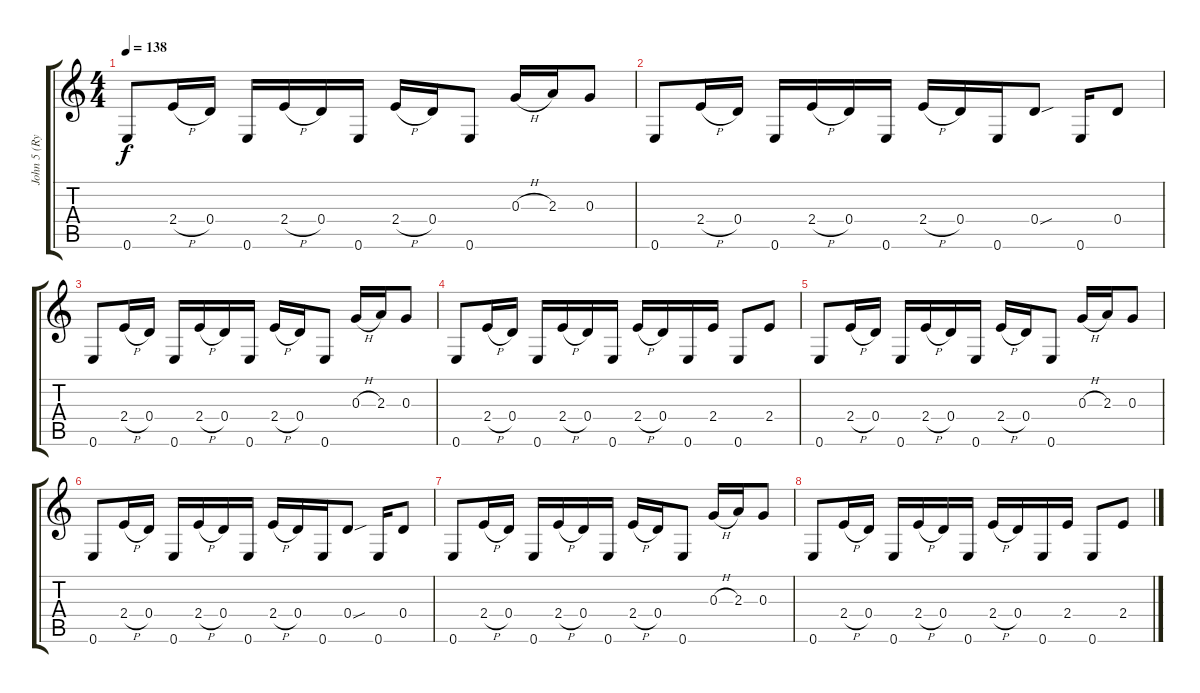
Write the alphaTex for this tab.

\track ("John 5 (Rythmic)" "John 5 (Ry") {instrument distortionguitar}
\staff {score tabs}
\tuning (E4 B3 G3 D3 A2 E2) {hide}
\ts (4 4)
\tempo 138
\clef g2
\ks c
0.6.8{dy f instrument distortionguitar} 2.4{h}.16 0.4.16 0.6.16 2.4{h}.16 0.4.16 0.6.16 2.4{h}.16 0.4.16 0.6.8 0.3{h}.16 2.3.16 0.3.8 |
0.6.8 2.4{h}.16 0.4.16 0.6.16 2.4{h}.16 0.4.16 0.6.16 2.4{h}.16 0.4.16 0.6.16 0.4{sou}.8 0.6.16 0.4.8 |
0.6.8 2.4{h}.16 0.4.16 0.6.16 2.4{h}.16 0.4.16 0.6.16 2.4{h}.16 0.4.16 0.6.8 0.3{h}.16 2.3.16 0.3.8 |
0.6.8 2.4{h}.16 0.4.16 0.6.16 2.4{h}.16 0.4.16 0.6.16 2.4{h}.16 0.4.16 0.6.16 2.4.16 0.6.8 2.4.8 |
0.6.8 2.4{h}.16 0.4.16 0.6.16 2.4{h}.16 0.4.16 0.6.16 2.4{h}.16 0.4.16 0.6.8 0.3{h}.16 2.3.16 0.3.8 |
0.6.8 2.4{h}.16 0.4.16 0.6.16 2.4{h}.16 0.4.16 0.6.16 2.4{h}.16 0.4.16 0.6.16 0.4{sou}.8 0.6.16 0.4.8 |
0.6.8 2.4{h}.16 0.4.16 0.6.16 2.4{h}.16 0.4.16 0.6.16 2.4{h}.16 0.4.16 0.6.8 0.3{h}.16 2.3.16 0.3.8 |
0.6.8 2.4{h}.16 0.4.16 0.6.16 2.4{h}.16 0.4.16 0.6.16 2.4{h}.16 0.4.16 0.6.16 2.4.16 0.6.8 2.4.8
